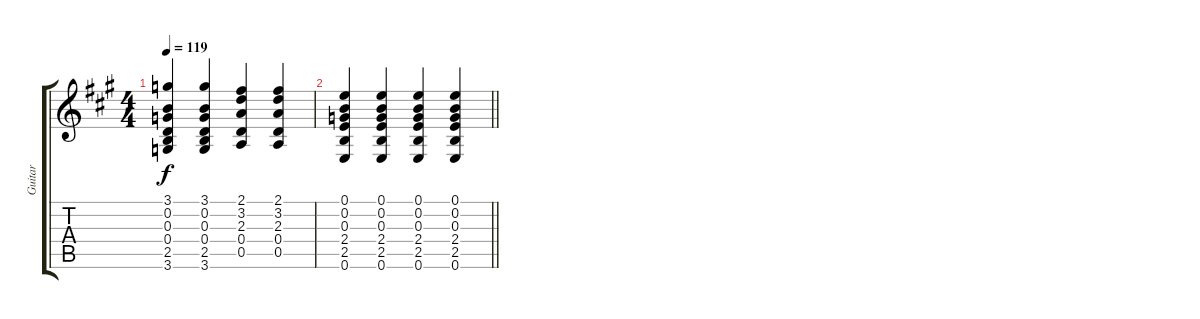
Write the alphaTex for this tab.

\track ("Guitar" "Guitar") {instrument electricguitarclean}
\staff {score tabs}
\tuning (E4 B3 G3 D3 A2 E2) {hide}
\ts (4 4)
\tempo 119
\clef g2
\ks a
(3.1 0.2 0.3 0.4 2.5 3.6).4{dy f} (3.1 0.2 0.3 0.4 2.5 3.6).4 (2.1 3.2 2.3 0.4 0.5).4 (2.1 3.2 2.3 0.4 0.5).4 |
\barLineRight lightlight
(0.1 0.2 0.3 2.4 2.5 0.6).4 (0.1 0.2 0.3 2.4 2.5 0.6).4 (0.1 0.2 0.3 2.4 2.5 0.6).4 (0.1 0.2 0.3 2.4 2.5 0.6).4
